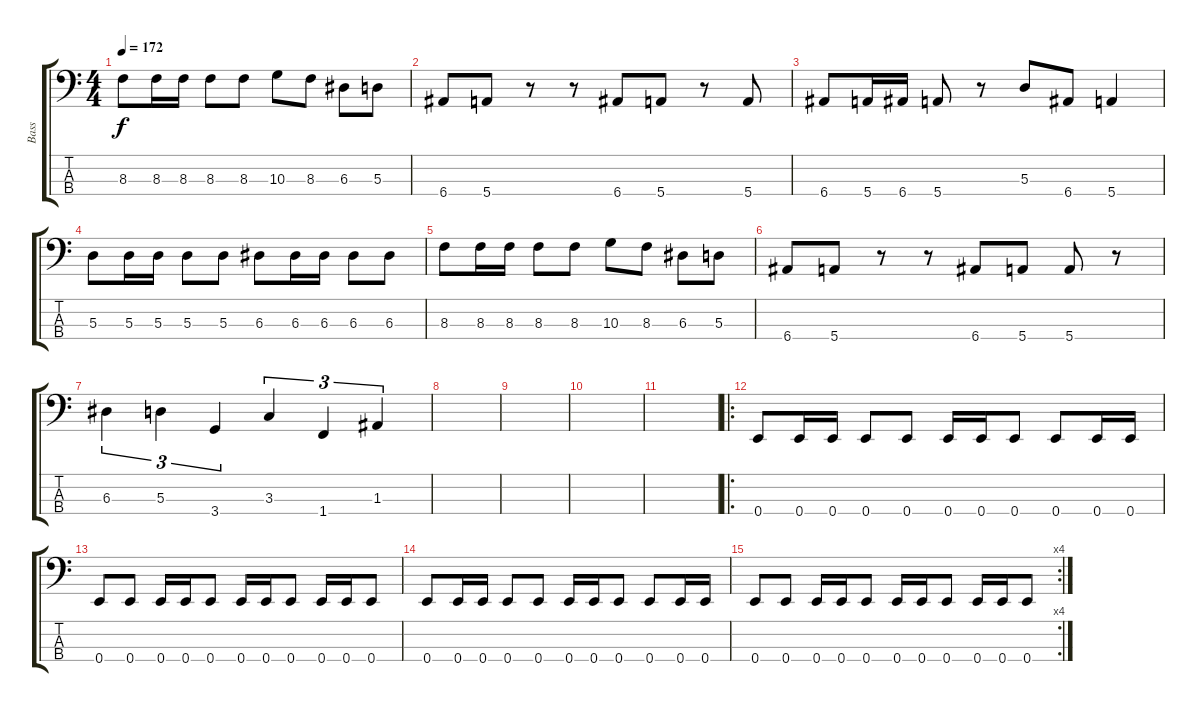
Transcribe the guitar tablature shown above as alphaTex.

\track ("Bass" "Bass") {instrument electricbasspick}
\staff {score tabs}
\tuning (G2 D2 A1 E1) {hide}
\ts (4 4)
\tempo 172
\clef f4
\ks c
8.3.8{dy f} 8.3.16 8.3.16 8.3.8 8.3.8 10.3.8 8.3.8 6.3.8 5.3.8 |
6.4.8 5.4.8 r.8 r.8 6.4.8 5.4.8 r.8 5.4.8 |
6.4.8 5.4.16 6.4.16 5.4.8 r.8 5.3.8 6.4.8 5.4.4 |
5.3.8 5.3.16 5.3.16 5.3.8 5.3.8 6.3.8 6.3.16 6.3.16 6.3.8 6.3.8 |
8.3.8 8.3.16 8.3.16 8.3.8 8.3.8 10.3.8 8.3.8 6.3.8 5.3.8 |
6.4.8 5.4.8 r.8 r.8 6.4.8 5.4.8 5.4.8 r.8 |
6.3.4{tu (3 2)} 5.3.4{tu (3 2)} 3.4.4{tu (3 2)} 3.3.4{tu (3 2)} 1.4.4{tu (3 2)} 1.3.4{tu (3 2)} |
|
|
|
|
\ro
0.4.8 0.4.16 0.4.16 0.4.8 0.4.8 0.4.16 0.4.16 0.4.8 0.4.8 0.4.16 0.4.16 |
0.4.8 0.4.8 0.4.16 0.4.16 0.4.8 0.4.16 0.4.16 0.4.8 0.4.16 0.4.16 0.4.8 |
0.4.8 0.4.16 0.4.16 0.4.8 0.4.8 0.4.16 0.4.16 0.4.8 0.4.8 0.4.16 0.4.16 |
\rc 4
0.4.8 0.4.8 0.4.16 0.4.16 0.4.8 0.4.16 0.4.16 0.4.8 0.4.16 0.4.16 0.4.8
